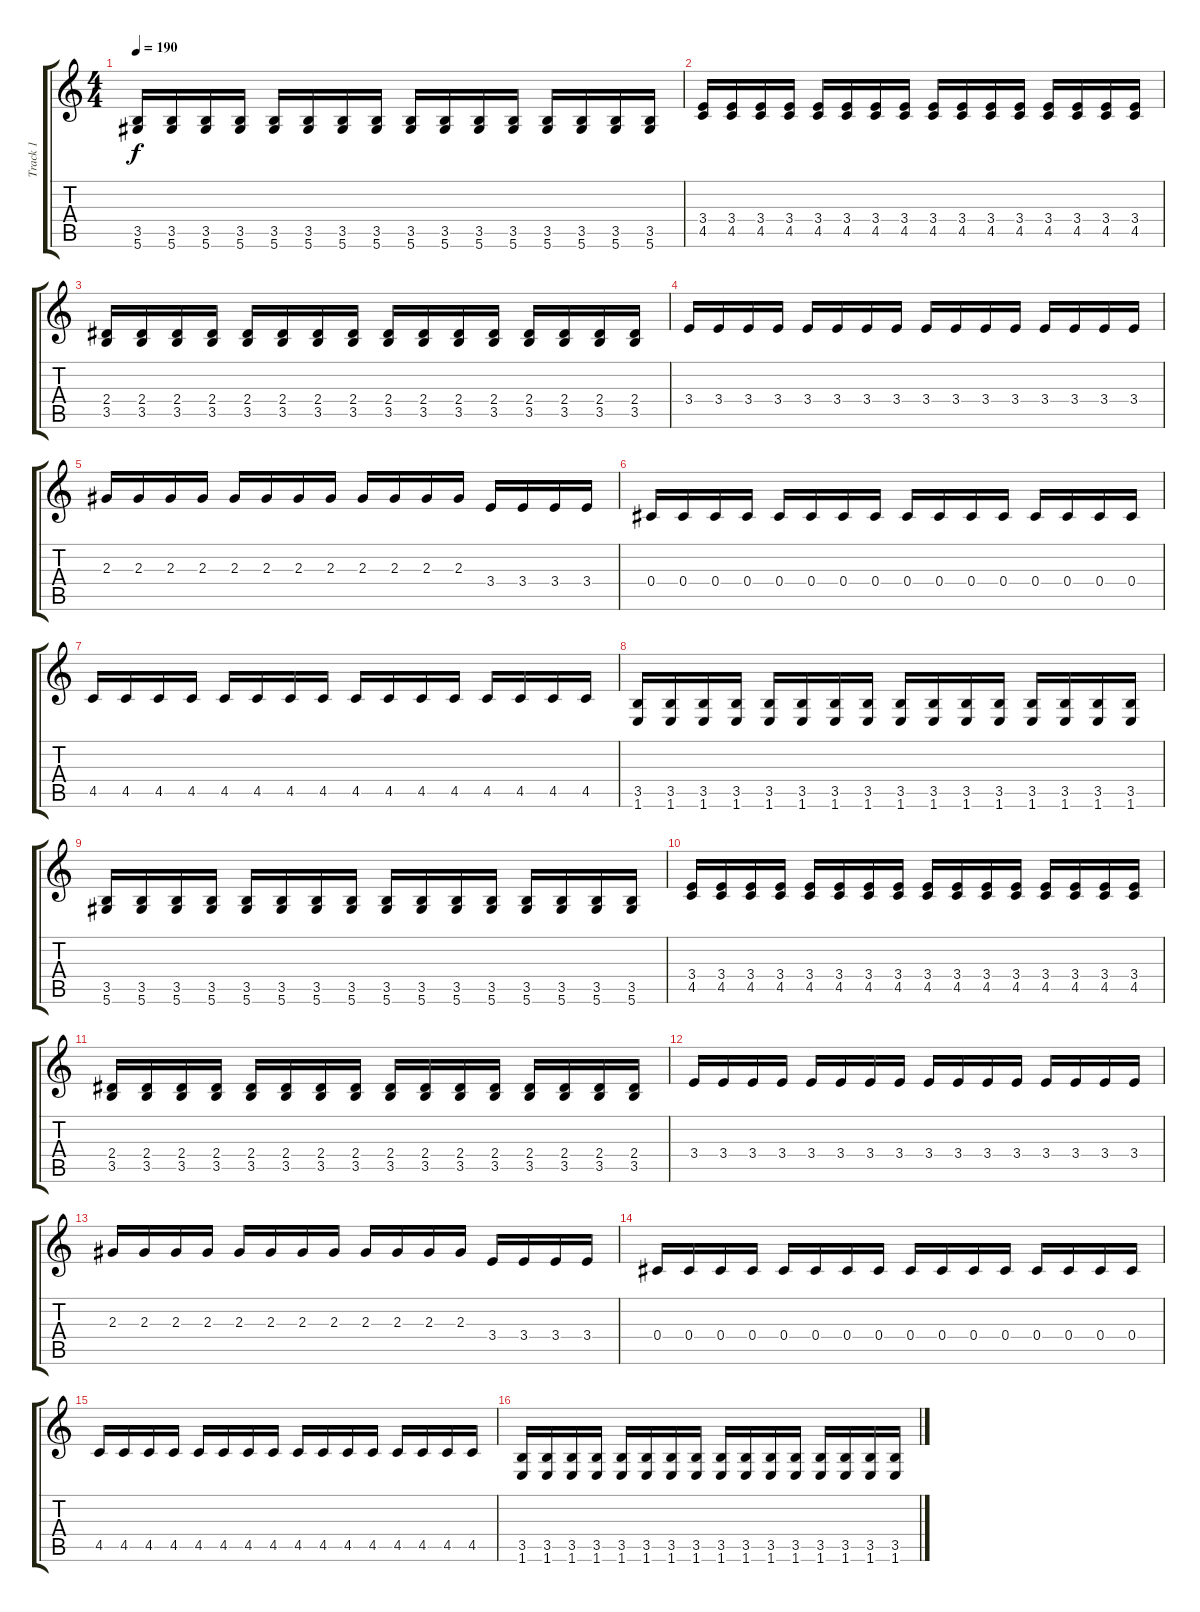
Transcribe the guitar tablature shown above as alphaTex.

\track ("Track 1" "Track 1") {instrument distortionguitar}
\staff {score tabs}
\tuning (Eb4 Bb3 Gb3 Db3 Ab2 Eb2) {hide}
\ts (4 4)
\tempo 190
\clef g2
\ks c
(3.5 5.6).16{dy f} (3.5 5.6).16 (3.5 5.6).16 (3.5 5.6).16 (3.5 5.6).16 (3.5 5.6).16 (3.5 5.6).16 (3.5 5.6).16 (3.5 5.6).16 (3.5 5.6).16 (3.5 5.6).16 (3.5 5.6).16 (3.5 5.6).16 (3.5 5.6).16 (3.5 5.6).16 (3.5 5.6).16 |
(3.4 4.5).16 (3.4 4.5).16 (3.4 4.5).16 (3.4 4.5).16 (3.4 4.5).16 (3.4 4.5).16 (3.4 4.5).16 (3.4 4.5).16 (3.4 4.5).16 (3.4 4.5).16 (3.4 4.5).16 (3.4 4.5).16 (3.4 4.5).16 (3.4 4.5).16 (3.4 4.5).16 (3.4 4.5).16 |
(2.4 3.5).16 (2.4 3.5).16 (2.4 3.5).16 (2.4 3.5).16 (2.4 3.5).16 (2.4 3.5).16 (2.4 3.5).16 (2.4 3.5).16 (2.4 3.5).16 (2.4 3.5).16 (2.4 3.5).16 (2.4 3.5).16 (2.4 3.5).16 (2.4 3.5).16 (2.4 3.5).16 (2.4 3.5).16 |
\section ("" "")
3.4.16 3.4.16 3.4.16 3.4.16 3.4.16 3.4.16 3.4.16 3.4.16 3.4.16 3.4.16 3.4.16 3.4.16 3.4.16 3.4.16 3.4.16 3.4.16 |
2.3.16 2.3.16 2.3.16 2.3.16 2.3.16 2.3.16 2.3.16 2.3.16 2.3.16 2.3.16 2.3.16 2.3.16 3.4.16 3.4.16 3.4.16 3.4.16 |
0.4.16 0.4.16 0.4.16 0.4.16 0.4.16 0.4.16 0.4.16 0.4.16 0.4.16 0.4.16 0.4.16 0.4.16 0.4.16 0.4.16 0.4.16 0.4.16 |
4.5.16 4.5.16 4.5.16 4.5.16 4.5.16 4.5.16 4.5.16 4.5.16 4.5.16 4.5.16 4.5.16 4.5.16 4.5.16 4.5.16 4.5.16 4.5.16 |
(3.5 1.6).16 (3.5 1.6).16 (3.5 1.6).16 (3.5 1.6).16 (3.5 1.6).16 (3.5 1.6).16 (3.5 1.6).16 (3.5 1.6).16 (3.5 1.6).16 (3.5 1.6).16 (3.5 1.6).16 (3.5 1.6).16 (3.5 1.6).16 (3.5 1.6).16 (3.5 1.6).16 (3.5 1.6).16 |
(3.5 5.6).16 (3.5 5.6).16 (3.5 5.6).16 (3.5 5.6).16 (3.5 5.6).16 (3.5 5.6).16 (3.5 5.6).16 (3.5 5.6).16 (3.5 5.6).16 (3.5 5.6).16 (3.5 5.6).16 (3.5 5.6).16 (3.5 5.6).16 (3.5 5.6).16 (3.5 5.6).16 (3.5 5.6).16 |
(3.4 4.5).16 (3.4 4.5).16 (3.4 4.5).16 (3.4 4.5).16 (3.4 4.5).16 (3.4 4.5).16 (3.4 4.5).16 (3.4 4.5).16 (3.4 4.5).16 (3.4 4.5).16 (3.4 4.5).16 (3.4 4.5).16 (3.4 4.5).16 (3.4 4.5).16 (3.4 4.5).16 (3.4 4.5).16 |
(2.4 3.5).16 (2.4 3.5).16 (2.4 3.5).16 (2.4 3.5).16 (2.4 3.5).16 (2.4 3.5).16 (2.4 3.5).16 (2.4 3.5).16 (2.4 3.5).16 (2.4 3.5).16 (2.4 3.5).16 (2.4 3.5).16 (2.4 3.5).16 (2.4 3.5).16 (2.4 3.5).16 (2.4 3.5).16 |
3.4.16 3.4.16 3.4.16 3.4.16 3.4.16 3.4.16 3.4.16 3.4.16 3.4.16 3.4.16 3.4.16 3.4.16 3.4.16 3.4.16 3.4.16 3.4.16 |
2.3.16 2.3.16 2.3.16 2.3.16 2.3.16 2.3.16 2.3.16 2.3.16 2.3.16 2.3.16 2.3.16 2.3.16 3.4.16 3.4.16 3.4.16 3.4.16 |
0.4.16 0.4.16 0.4.16 0.4.16 0.4.16 0.4.16 0.4.16 0.4.16 0.4.16 0.4.16 0.4.16 0.4.16 0.4.16 0.4.16 0.4.16 0.4.16 |
4.5.16 4.5.16 4.5.16 4.5.16 4.5.16 4.5.16 4.5.16 4.5.16 4.5.16 4.5.16 4.5.16 4.5.16 4.5.16 4.5.16 4.5.16 4.5.16 |
(3.5 1.6).16 (3.5 1.6).16 (3.5 1.6).16 (3.5 1.6).16 (3.5 1.6).16 (3.5 1.6).16 (3.5 1.6).16 (3.5 1.6).16 (3.5 1.6).16 (3.5 1.6).16 (3.5 1.6).16 (3.5 1.6).16 (3.5 1.6).16 (3.5 1.6).16 (3.5 1.6).16 (3.5 1.6).16
